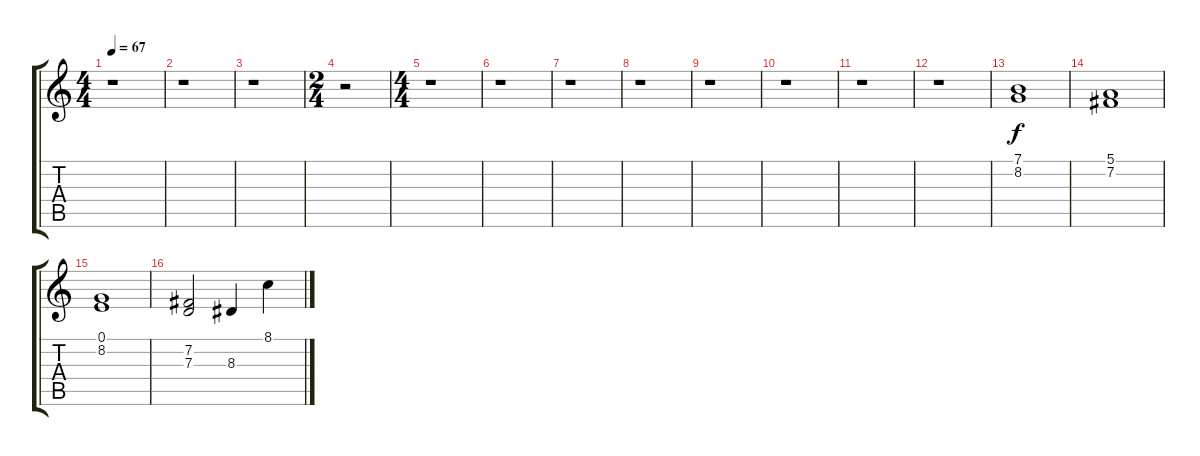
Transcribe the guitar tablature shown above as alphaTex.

\track "" {instrument synthstrings2}
\staff {score tabs}
\tuning (E4 B3 G3 D3 A2 E2) {hide}
\ts (4 4)
\tempo 67
\clef g2
\ks c
r.1{dy f} |
r.1 |
r.1 |
\ts (2 4)
r.2 |
\ts (4 4)
r.1 |
r.1 |
r.1 |
r.1 |
r.1 |
r.1 |
r.1 |
r.1 |
(7.1 8.2).1 |
(5.1 7.2).1 |
(0.1 8.2).1 |
(7.2 7.3).2 8.3.4 8.1.4
